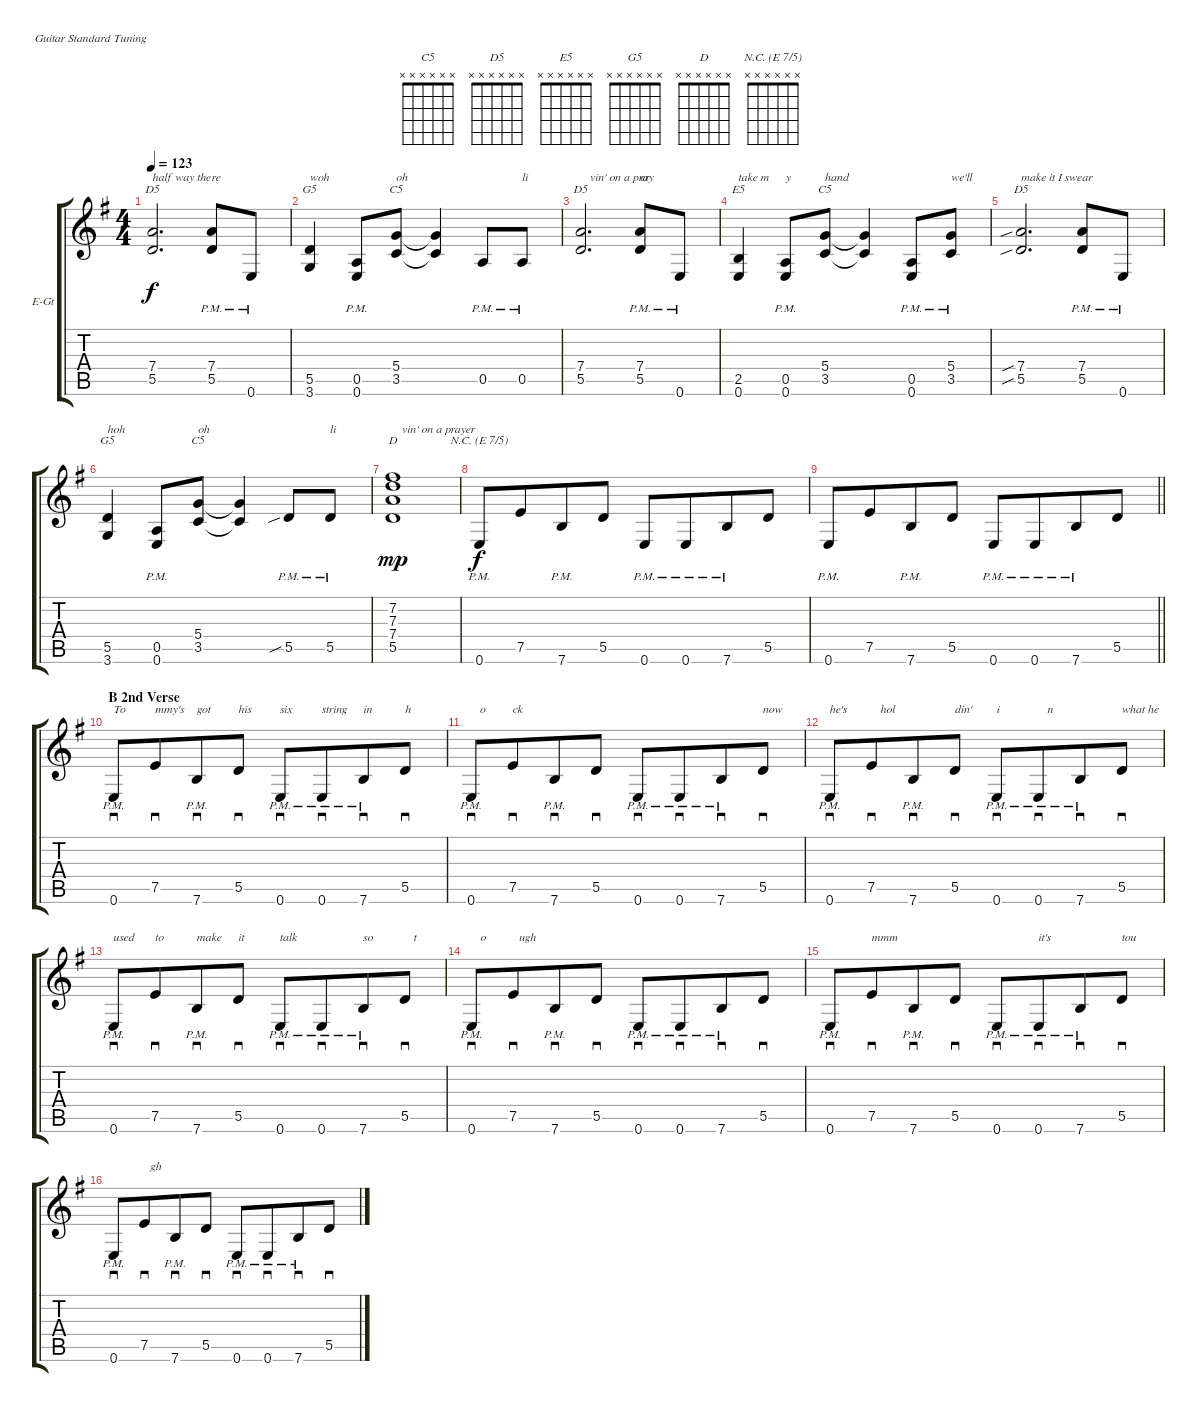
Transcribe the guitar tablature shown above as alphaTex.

\bracketExtendMode groupsimilarinstruments
\firstSystemTrackNameOrientation horizontal
\otherSystemsTrackNameOrientation horizontal
\track ("guitar 1 / talkbox" "E-Gt") {instrument distortionguitar}
\staff {score tabs}
\tuning (E4 B3 G3 D3 A2 E2)
\chord ("C5" x x x x x x)
\chord ("D5" x x x x x x)
\chord ("E5" x x x x x x)
\chord ("G5" x x x x x x)
\chord ("D" x x x x x x)
\chord ("N.C. (E 7/5)" x x x x x x)
\ts (4 4)
\tempo 123
\clef g2
\ks g
(7.4 5.5).2{d ch "D5" txt "half way the" dy f} (7.4{pm} 5.5{pm}).8{txt "re"} 0.6{pm}.8 |
(5.5 3.6).4{ch "G5" txt "woh"} (0.5{pm} 0.6{pm}).8 (5.4 3.5).8{ch "C5" txt "oh"} (5.4{t} 3.5{t}).4 0.5{pm}.8 0.5{pm}.8{txt "li"} |
(7.4 5.5).2{d ch "D5" txt "   vin' on a pray"} (7.4{pm} 5.5{pm}).8{txt "er"} 0.6{pm}.8 |
(2.5 0.6).4{ch "E5" txt "take m"} (0.5{pm} 0.6{pm}).8{txt "y"} (5.4 3.5).8{ch "C5" txt "hand"} (5.4{t} 3.5{t}).4 (0.5{pm} 0.6{pm}).8 (5.4{pm} 3.5{pm}).8{txt "we'll"} |
(7.4{sib} 5.5{sib}).2{d ch "D5" txt "make it I swe"} (7.4{pm} 5.5{pm}).8{txt "ar"} 0.6{pm}.8 |
(5.5 3.6).4{ch "G5" txt "hoh"} (0.5{pm} 0.6{pm}).8 (5.4 3.5).8{ch "C5" txt "oh"} (5.4{t} 3.5{t}).4 5.5{sib pm}.8 5.5{pm}.8{txt "li"} |
(7.2 7.3 7.4 5.5).1{ch "D" txt "   vin' on a prayer" dy mp} |
0.6{pm}.8{ch "N.C. (E 7/5)" dy f} 7.5.8{beam merge} 7.6{pm}.8 5.5.8 0.6{pm}.8 0.6{pm}.8{beam merge} 7.6{pm}.8 5.5.8 |
\barLineRight lightlight
0.6{pm}.8 7.5.8{beam merge} 7.6{pm}.8 5.5.8 0.6{pm}.8 0.6{pm}.8{beam merge} 7.6{pm}.8 5.5.8 |
\section ("" "B 2nd Verse")
0.6{pm}.8{sd txt "To"} 7.5.8{sd txt "mmy's" beam merge} 7.6{pm}.8{sd txt "got"} 5.5.8{sd txt "his"} 0.6{pm}.8{sd txt "six"} 0.6{pm}.8{sd txt "string" beam merge} 7.6{pm}.8{sd txt "in"} 5.5.8{sd txt "h"} |
0.6{pm}.8{sd txt "   o"} 7.5.8{sd txt "ck" beam merge} 7.6{pm}.8{sd} 5.5.8{sd} 0.6{pm}.8{sd} 0.6{pm}.8{sd beam merge} 7.6{pm}.8{sd} 5.5.8{sd txt "now"} |
0.6{pm}.8{sd txt "he's"} 7.5.8{sd txt "   hol" beam merge} 7.6{pm}.8{sd} 5.5.8{sd txt "din'"} 0.6{pm}.8{sd txt "i"} 0.6{pm}.8{sd txt "   n" beam merge} 7.6{pm}.8{sd} 5.5.8{sd txt "what he"} |
0.6{pm}.8{sd txt "used"} 7.5.8{sd txt "to" beam merge} 7.6{pm}.8{sd txt "make"} 5.5.8{sd txt "it"} 0.6{pm}.8{sd txt "talk"} 0.6{pm}.8{sd beam merge} 7.6{pm}.8{sd txt "so"} 5.5.8{sd txt "   t"} |
0.6{pm}.8{sd txt "   o"} 7.5.8{sd txt "  ugh" beam merge} 7.6{pm}.8{sd} 5.5.8{sd} 0.6{pm}.8{sd} 0.6{pm}.8{sd beam merge} 7.6{pm}.8{sd} 5.5.8{sd} |
0.6{pm}.8{sd} 7.5.8{sd txt "mmm" beam merge} 7.6{pm}.8{sd} 5.5.8{sd} 0.6{pm}.8{sd} 0.6{pm}.8{sd txt "it's" beam merge} 7.6{pm}.8{sd} 5.5.8{sd txt "tou"} |
0.6{pm}.8{sd} 7.5.8{sd txt "  gh" beam merge} 7.6{pm}.8{sd} 5.5.8{sd} 0.6{pm}.8{sd} 0.6{pm}.8{sd beam merge} 7.6{pm}.8{sd} 5.5.8{sd}
